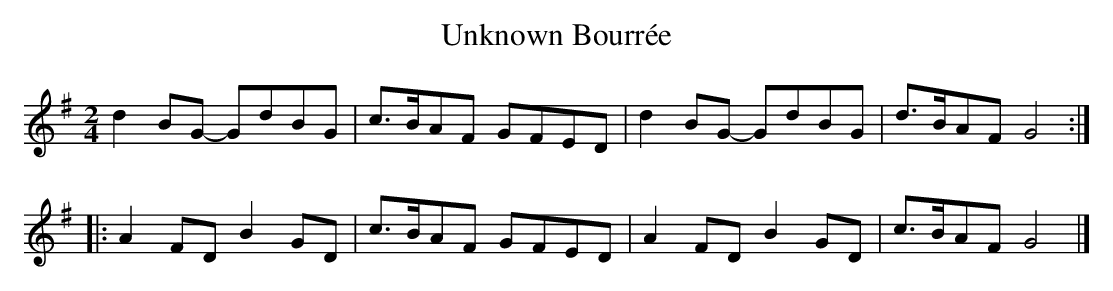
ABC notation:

X:1
T:Unknown Bourrée
M:2/4
L:1/8
K:G
d2BG- GdBG | c>BAF GFED | d2BG- GdBG | d>BAF G4 ::
A2FD B2GD |  c>BAF GFED | A2FD B2GD |  c>BAF G4 |]
